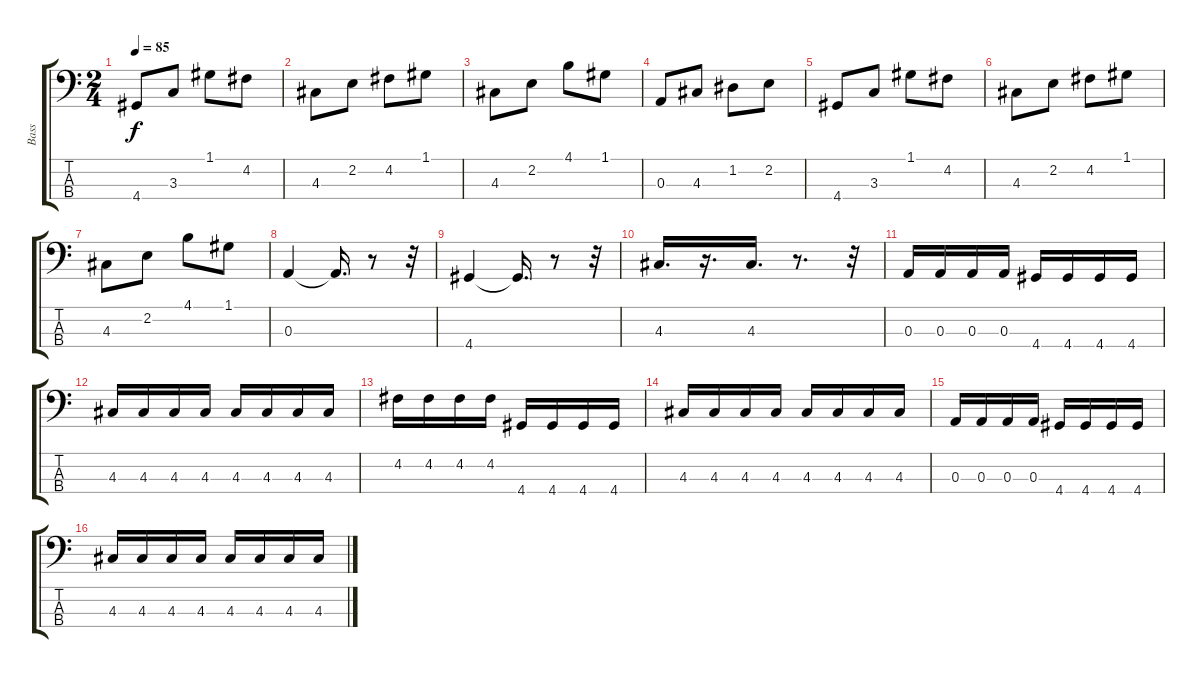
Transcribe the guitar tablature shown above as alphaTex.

\track ("Bass" "Bass") {instrument electricbasspick}
\staff {score tabs}
\tuning (G2 D2 A1 E1) {hide}
\ts (2 4)
\tempo 85
\clef f4
\ks c
4.4.8{dy f} 3.3.8 1.1.8 4.2.8 |
4.3.8 2.2.8 4.2.8 1.1.8 |
4.3.8 2.2.8 4.1.8 1.1.8 |
0.3.8 4.3.8 1.2.8 2.2.8 |
4.4.8 3.3.8 1.1.8 4.2.8 |
4.3.8 2.2.8 4.2.8 1.1.8 |
4.3.8 2.2.8 4.1.8 1.1.8 |
0.3.4 0.3{t}.16{d} r.8 r.32 |
4.4.4 4.4{t}.16{d} r.8 r.32 |
4.3.16{d} r.16{d} 4.3.16{d} r.8{d} r.32 |
0.3.16 0.3.16 0.3.16 0.3.16 4.4.16 4.4.16 4.4.16 4.4.16 |
4.3.16 4.3.16 4.3.16 4.3.16 4.3.16 4.3.16 4.3.16 4.3.16 |
4.2.16 4.2.16 4.2.16 4.2.16 4.4.16 4.4.16 4.4.16 4.4.16 |
4.3.16 4.3.16 4.3.16 4.3.16 4.3.16 4.3.16 4.3.16 4.3.16 |
0.3.16 0.3.16 0.3.16 0.3.16 4.4.16 4.4.16 4.4.16 4.4.16 |
4.3.16 4.3.16 4.3.16 4.3.16 4.3.16 4.3.16 4.3.16 4.3.16
